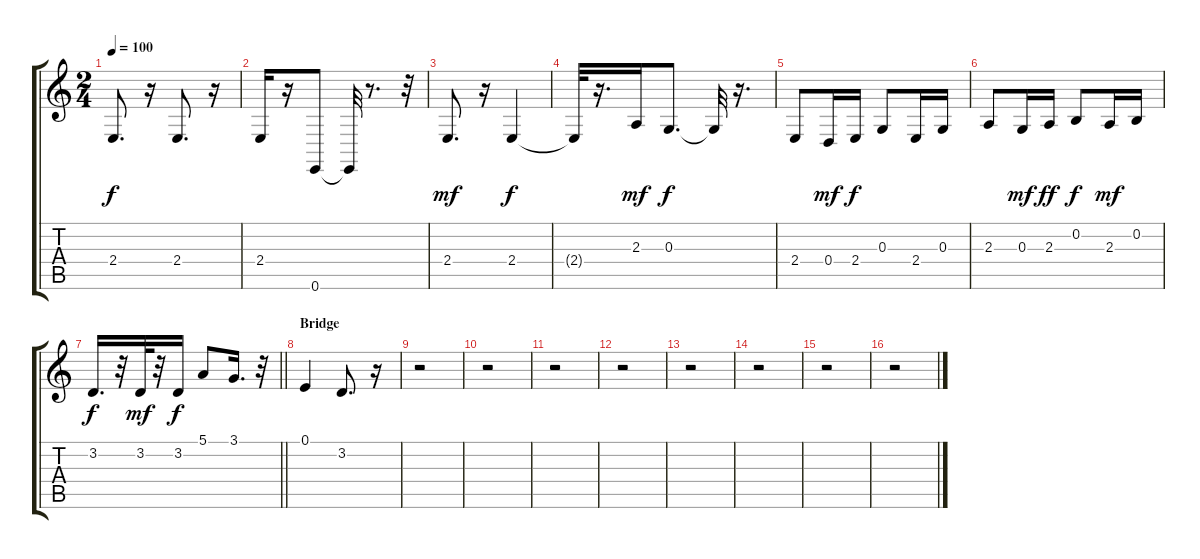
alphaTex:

\track "" {instrument baritonesax}
\staff {score tabs}
\tuning (E4 B3 G3 D3 A2 E2) {hide}
\ts (2 4)
\tempo 100
\clef g2
\ks c
2.4.8{d dy f} r.16 2.4.8{d} r.16 |
2.4.16 r.16 0.6.8 0.6{t}.32 r.8{d} r.32 |
2.4.8{d dy mf} r.16 2.4.4{dy f} |
2.4{t}.32 r.16{d} 2.3.16{dy mf} 0.3.8{d dy f} 0.3{t}.32 r.16{d} |
2.4.8 0.4.16{dy mf} 2.4.16{dy f} 0.3.8 2.4.16 0.3.16 |
2.3.8 0.3.16{dy mf} 2.3.16{dy ff} 0.2.8{dy f} 2.3.16{dy mf} 0.2.16 |
\barLineRight lightlight
3.2.16{d dy f} r.32 3.2.32{dy mf} r.32 3.2.16{dy f} 5.1.8 3.1.16{d} r.32 |
\section ("" "Bridge")
0.1.4 3.2.8{d} r.16 |
r.2 |
r.2 |
r.2 |
r.2 |
r.2 |
r.2 |
r.2 |
r.2
